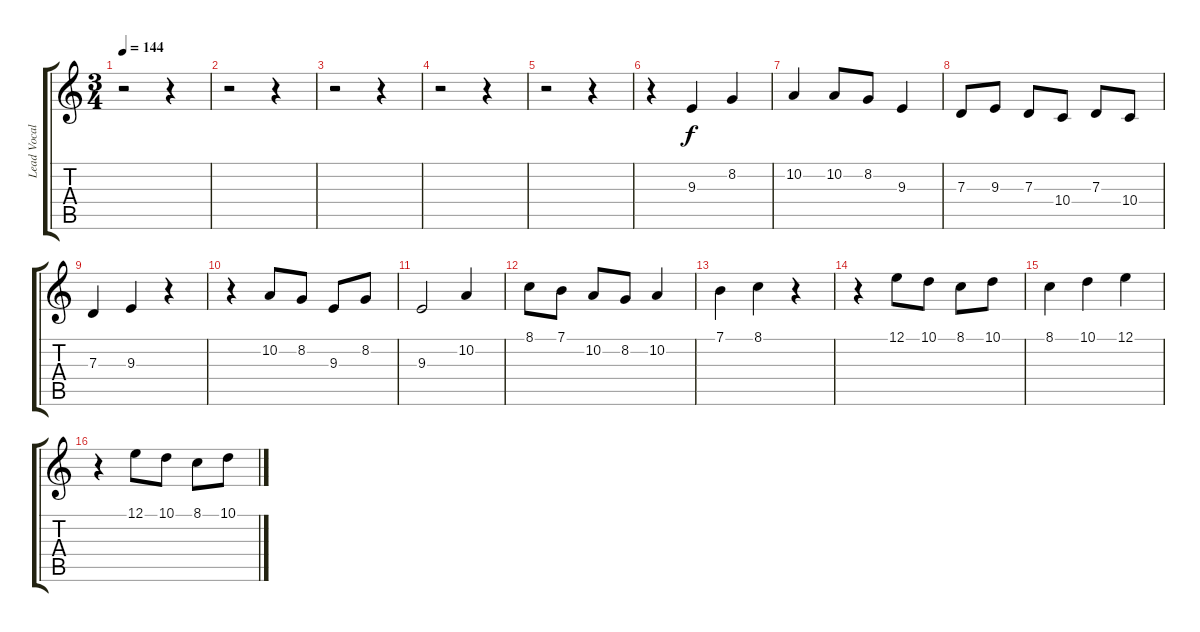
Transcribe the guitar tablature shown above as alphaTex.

\track ("Lead Vocals" "Lead Vocal") {instrument lead6voice}
\staff {score tabs}
\tuning (E4 B3 G3 D3 A2 E2) {hide}
\ts (3 4)
\tempo 144
\clef g2
\ks c
r.2{dy f} r.4 |
r.2 r.4 |
r.2 r.4 |
r.2 r.4 |
r.2 r.4 |
\section ("" "")
r.4{volume 14} 9.3.4 8.2.4 |
10.2.4 10.2.8 8.2.8 9.3.4 |
7.3.8 9.3.8 7.3.8 10.4.8 7.3.8 10.4.8 |
7.3.4 9.3.4 r.4 |
r.4 10.2.8 8.2.8 9.3.8 8.2.8 |
9.3.2 10.2.4 |
8.1.8 7.1.8 10.2.8 8.2.8 10.2.4 |
7.1.4 8.1.4 r.4 |
r.4 12.1.8 10.1.8 8.1.8 10.1.8 |
8.1.4 10.1.4 12.1.4 |
r.4 12.1.8 10.1.8 8.1.8 10.1.8
